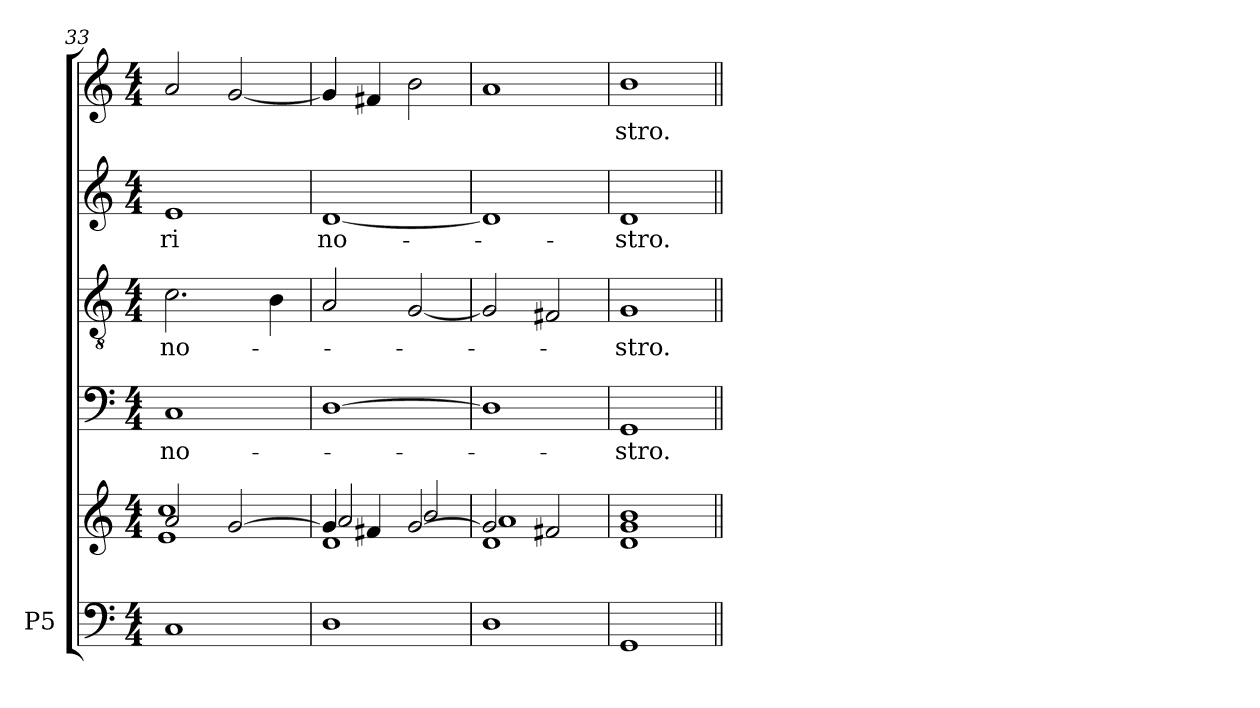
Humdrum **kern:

**kern	**kern	**kern	**text	**kern	**text	**kern	**text	**kern	**text
*part5	*part5	*part4	*part4	*part3	*part3	*part2	*part2	*part1	*part1
*staff6	*staff5	*staff4	*staff4	*staff3	*staff3	*staff2	*staff2	*staff1	*staff1
*I"P5	*	*	*	*	*	*	*	*	*
*clefF4	*clefG2	*clefF4	*	*clefGv2	*	*clefG2	*	*clefG2	*
*k[]	*k[]	*k[]	*	*k[]	*	*k[]	*	*k[]	*
*C:	*C:	*C:	*	*C:	*	*C:	*	*C:	*
*M4/4	*M4/4	*M4/4	*	*M4/4	*	*M4/4	*	*M4/4	*
=33	=33	=33	=33	=33	=33	=33	=33	=33	=33
*	*^	*	*	*	*	*	*	*	*
!	!	!	!	!LO:LY:b:color=#000000	!	!	!	!	!	!
!	!	!	!	!	!	!LO:LY:b:color=#000000	!	!	!	!
!	!	!	!	!	!	!	!	!LO:LY:b:color=#000000	!	!
1Ci	2ai/	1ei 1cci	1Ci	no-	2.ci\	no-	1ei	-ri	2ai/	.
.	[2gi/	.	.	.	.	.	.	.	[2gi/	.
.	.	.	.	.	4Bi\	.	.	.	.	.
=34	=34	=34	=34	=34	=34	=34	=34	=34	=34	=34
*	*	*^	*	*	*	*	*	*	*	*
!	!	!	!	!	!	!	!	!	!LO:LY:b:color=#000000	!	!
1Di	4gi/]	1di	2ai/	[1Di	.	2Ai/	.	[1di	no-	4gi/]	.
.	4f#Xi/	.	.	.	.	.	.	.	.	4f#Xi/	.
.	[2gi/	.	2bi/	.	.	[2Gi/	.	.	.	2bi\	.
=35	=35	=35	=35	=35	=35	=35	=35	=35	=35	=35	=35
1Di	2gi/]	1di	1ai	1Di]	.	2Gi/]	.	1di]	.	1ai	.
.	2f#Xi/	.	.	.	.	2F#Xi/	.	.	.	.	.
*	*	*v	*v	*	*	*	*	*	*	*	*
=36	=36	=36	=36	=36	=36	=36	=36	=36	=36	=36
!	!	!	!	!LO:LY:b:color=#000000	!	!	!	!	!	!
!	!	!	!	!	!	!LO:LY:b:color=#000000	!	!	!	!
!	!	!	!	!	!	!	!	!LO:LY:b:color=#000000	!	!
!	!	!	!	!	!	!	!	!	!	!LO:LY:b:color=#000000
1GGi	1gi 1bi	1di	1GGi	-stro.	1Gi	-stro.	1di	-stro.	1bi	-stro.
*	*v	*v	*	*	*	*	*	*	*	*
=||	=||	=||	=||	=||	=||	=||	=||	=||	=||
*-	*-	*-	*-	*-	*-	*-	*-	*-	*-
